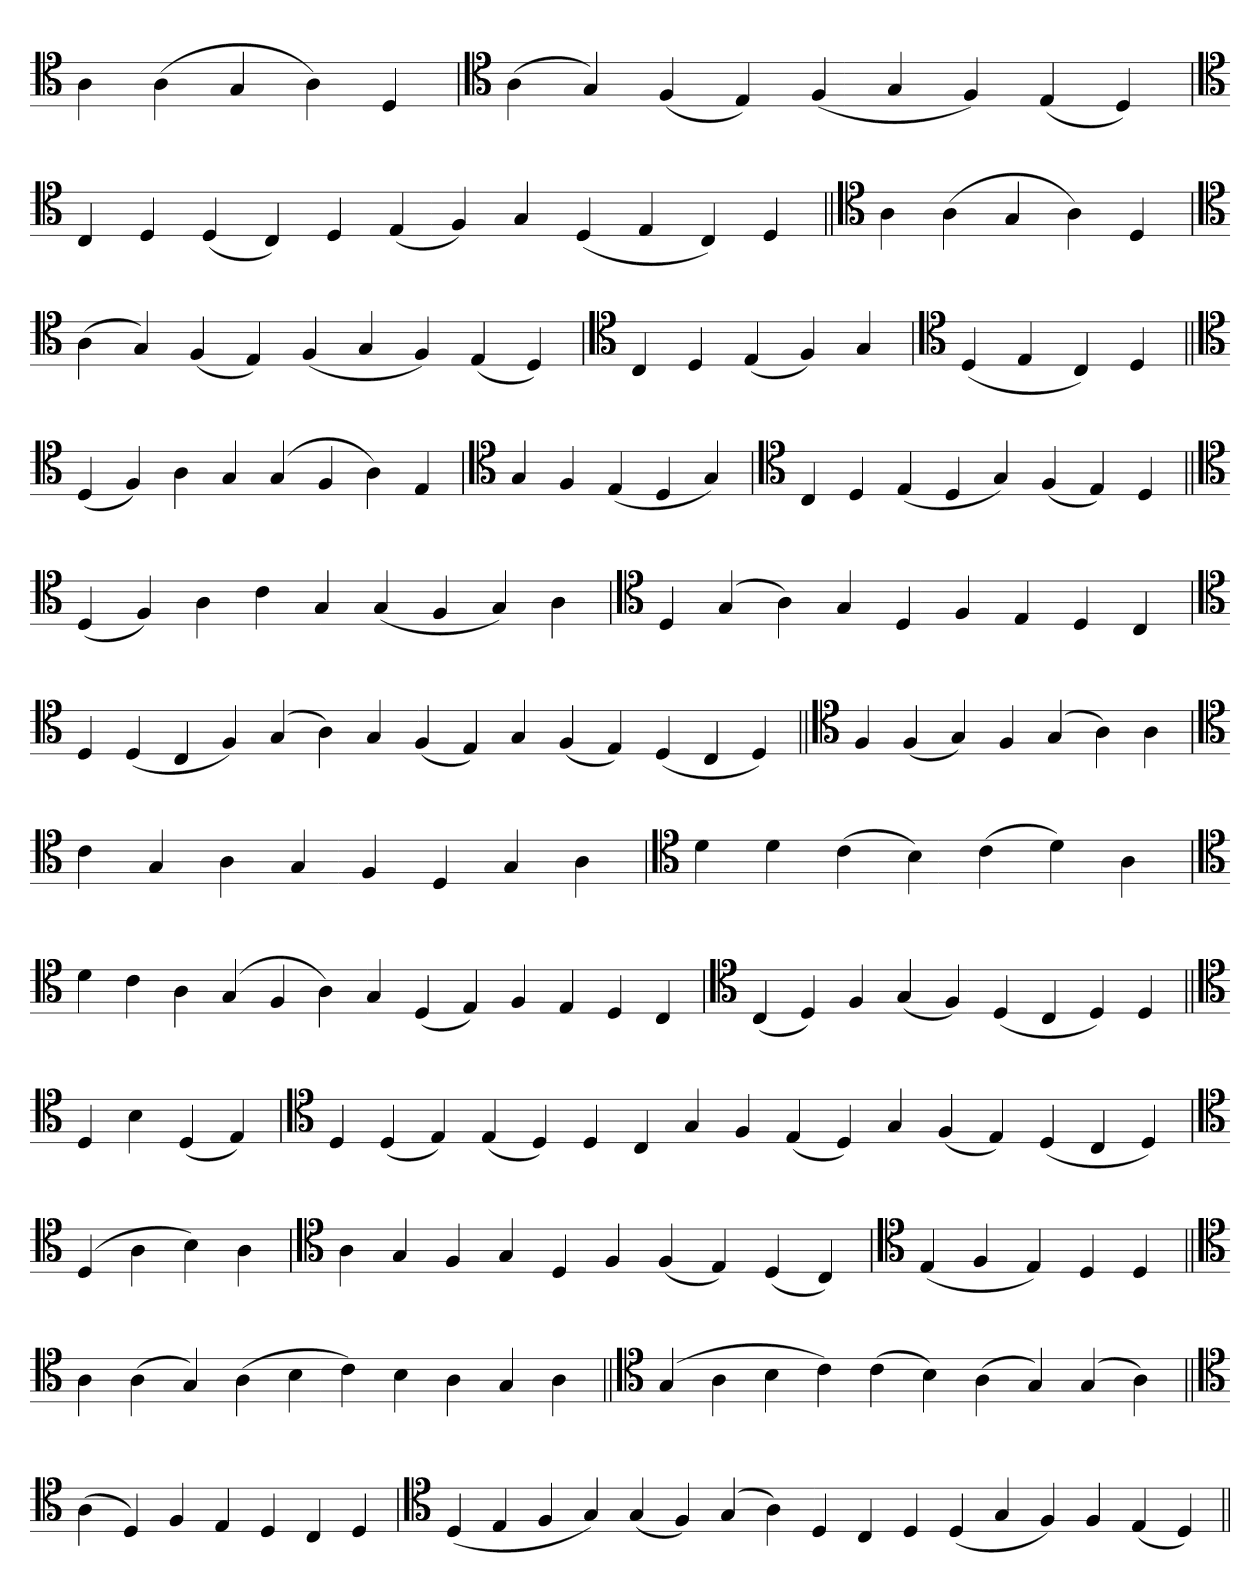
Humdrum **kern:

**kern
*part1
*staff1
*clefC4
=
4A
(4A
4G
4A)
4D
=`
*clefC4
(4A
4G)
(4F
4E)
(4F
4G
4F)
(4E
4D)
='
*clefC4
4C
4D
(4D
4C)
4D
(4E
4F)
4G
(4D
4E
4C)
4D
=||
*clefC4
4A
(4A
4G
4A)
4D
=`
*clefC4
(4A
4G)
(4F
4E)
(4F
4G
4F)
(4E
4D)
='
*clefC4
4C
4D
(4E
4F)
4G
=`
*clefC4
(4D
4E
4C)
4D
=||
*clefC4
(4D
4F)
4A
4G
(4G
4F
4A)
4E
='
*clefC4
4G
4F
(4E
4D
4G)
=`
*clefC4
4C
4D
(4E
4D
4G)
(4F
4E)
4D
=||
*clefC4
(4D
4F)
4A
4c
4G
(4G
4F
4G)
4A
='
*clefC4
4D
(4G
4A)
4G
4D
4F
4E
4D
4C
='
*clefC4
4D
(4D
4C
4F)
(4G
4A)
4G
(4F
4E)
4G
(4F
4E)
(4D
4C
4D)
=||
*clefC4
4F
(4F
4G)
4F
(4G
4A)
4A
=`
*clefC4
4c
4G
4A
4G
4F
4D
4G
4A
='
*clefC4
4d
4d
(4c
4B)
(4c
4d)
4A
=`
*clefC4
4d
4c
4A
(4G
4F
4A)
4G
(4D
4E)
4F
4E
4D
4C
='
*clefC4
(4C
4D)
4F
(4G
4F)
(4D
4C
4D)
4D
=||
*clefC4
4D
4B
(4D
4E)
=`
*clefC4
4D
(4D
4E)
(4E
4D)
4D
4C
4G
4F
(4E
4D)
4G
(4F
4E)
(4D
4C
4D)
='
*clefC4
(4D
4A
4B)
4A
=`
*clefC4
4A
4G
4F
4G
4D
4F
(4F
4E)
(4D
4C)
=`
*clefC4
(4E
4F
4E)
4D
4D
=||
*clefC4
4A
(4A
4G)
(4A
4B
4c)
4B
4A
4G
4A
=||
*clefC4
(4G
4A
4B
4c)
(4c
4B)
(4A
4G)
(4G
4A)
=||
*clefC4
(4A
4D)
4F
4E
4D
4C
4D
=`
*clefC4
(4D
4E
4F
4G)
(4G
4F)
(4G
4A)
4D
4C
4D
(4D
4G
4F)
4F
(4E
4D)
=||
*-
